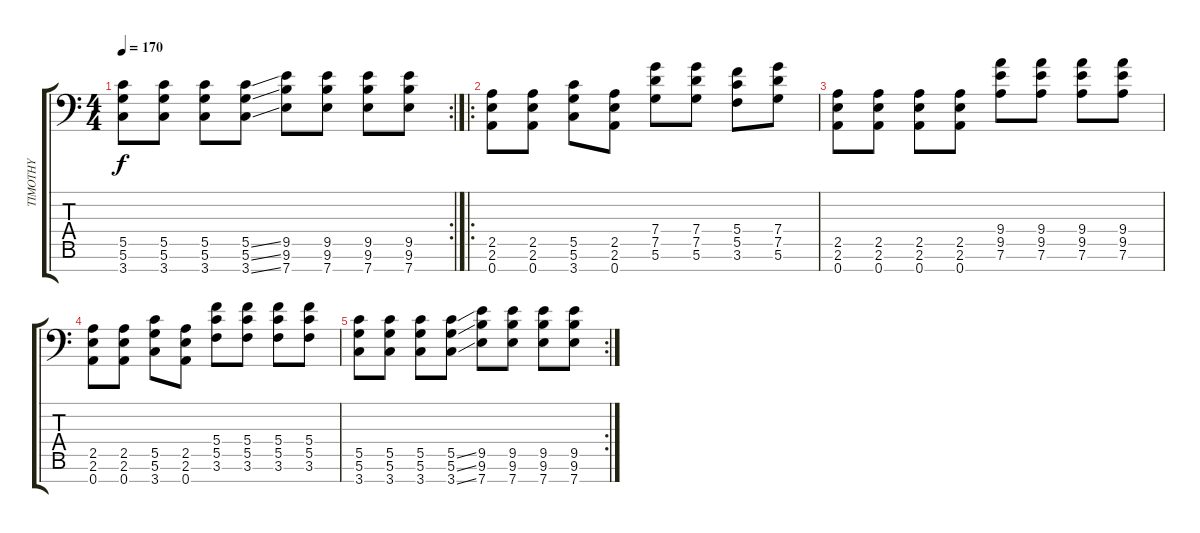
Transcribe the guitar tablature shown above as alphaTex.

\track ("TIMOTHY" "TIMOTHY") {instrument distortionguitar}
\staff {score tabs}
\tuning (D4 A3 F3 C3 G2 D2 A1) {hide}
\rc 2
\ts (4 4)
\tempo 170
\clef f4
\ks c
(5.5 5.6 3.7).8{dy f} (5.5 5.6 3.7).8 (5.5 5.6 3.7).8 (5.5{ss} 5.6{ss} 3.7{ss}).8 (9.5 9.6 7.7).8 (9.5 9.6 7.7).8 (9.5 9.6 7.7).8 (9.5 9.6 7.7).8 |
\ro
(2.5 2.6 0.7).8{instrument distortionguitar} (2.5 2.6 0.7).8 (5.5 5.6 3.7).8 (2.5 2.6 0.7).8 (7.4 7.5 5.6).8 (7.4 7.5 5.6).8 (5.4 5.5 3.6).8 (7.4 7.5 5.6).8 |
(2.5 2.6 0.7).8 (2.5 2.6 0.7).8 (2.5 2.6 0.7).8 (2.5 2.6 0.7).8 (9.4 9.5 7.6).8 (9.4 9.5 7.6).8 (9.4 9.5 7.6).8 (9.4 9.5 7.6).8 |
(2.5 2.6 0.7).8 (2.5 2.6 0.7).8 (5.5 5.6 3.7).8 (2.5 2.6 0.7).8 (5.4 5.5 3.6).8 (5.4 5.5 3.6).8 (5.4 5.5 3.6).8 (5.4 5.5 3.6).8 |
\rc 2
(5.5 5.6 3.7).8 (5.5 5.6 3.7).8 (5.5 5.6 3.7).8 (5.5{ss} 5.6{ss} 3.7{ss}).8 (9.5 9.6 7.7).8 (9.5 9.6 7.7).8 (9.5 9.6 7.7).8 (9.5 9.6 7.7).8
